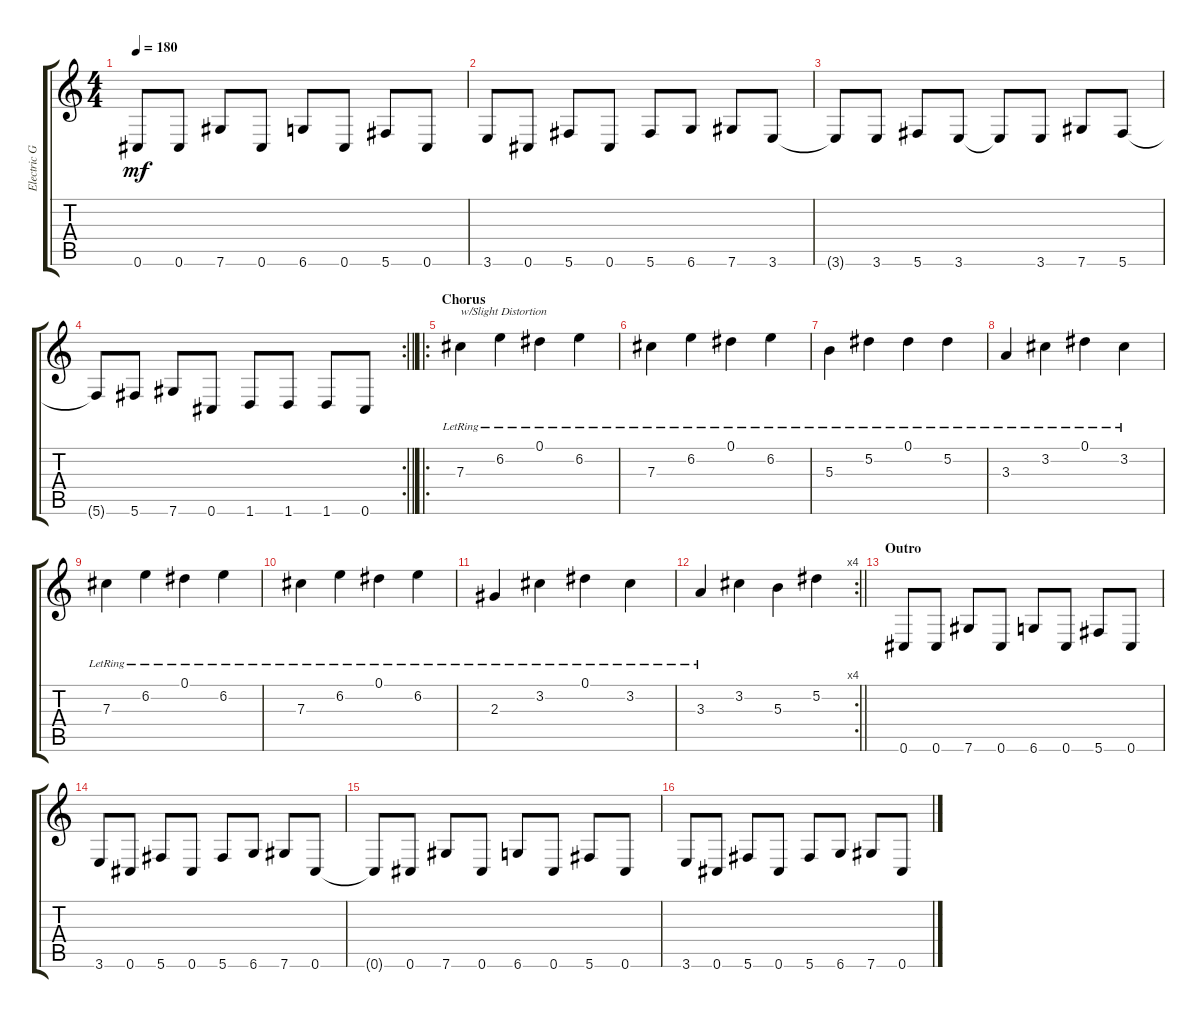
\track ("Electric Guitar" "Electric G") {instrument distortionguitar}
\staff {score tabs}
\tuning (Eb4 Bb3 Gb3 Db3 Ab2 Db2) {hide}
\ts (4 4)
\tempo 180
\clef g2
\ks c
0.6{t}.8{dy mf} 0.6.8 7.6.8 0.6.8 6.6.8 0.6.8 5.6.8 0.6.8 |
3.6.8 0.6.8 5.6.8 0.6.8 5.6.8 6.6.8 7.6.8 3.6.8 |
3.6{t}.8 3.6.8 5.6.8 3.6.8 3.6{t}.8 3.6.8 7.6.8 5.6.8 |
\rc 2
\barLineRight lightlight
5.6{t}.8 5.6.8 7.6.8 0.6.8 1.6.8 1.6.8 1.6.8 0.6.8 |
\ro
\section ("" "Chorus")
7.3{lr}.4{txt "w/Slight Distortion"} 6.2{lr}.4 0.1{lr}.4 6.2{lr}.4 |
7.3{lr}.4 6.2{lr}.4 0.1{lr}.4 6.2{lr}.4 |
5.3{lr}.4 5.2{lr}.4 0.1{lr}.4 5.2{lr}.4 |
3.3{lr}.4 3.2{lr}.4 0.1{lr}.4 3.2{lr}.4 |
7.3{lr}.4 6.2{lr}.4 0.1{lr}.4 6.2{lr}.4 |
7.3{lr}.4 6.2{lr}.4 0.1{lr}.4 6.2{lr}.4 |
2.3{lr}.4 3.2{lr}.4 0.1{lr}.4 3.2{lr}.4 |
\rc 4
\barLineRight lightlight
3.3{lr}.4 3.2.4 5.3.4 5.2.4 |
\section ("" "Outro")
0.6.8 0.6.8 7.6.8 0.6.8 6.6.8 0.6.8 5.6.8 0.6.8 |
3.6.8 0.6.8 5.6.8 0.6.8 5.6.8 6.6.8 7.6.8 0.6.8 |
0.6{t}.8 0.6.8 7.6.8 0.6.8 6.6.8 0.6.8 5.6.8 0.6.8 |
3.6.8 0.6.8 5.6.8 0.6.8 5.6.8 6.6.8 7.6.8 0.6.8
